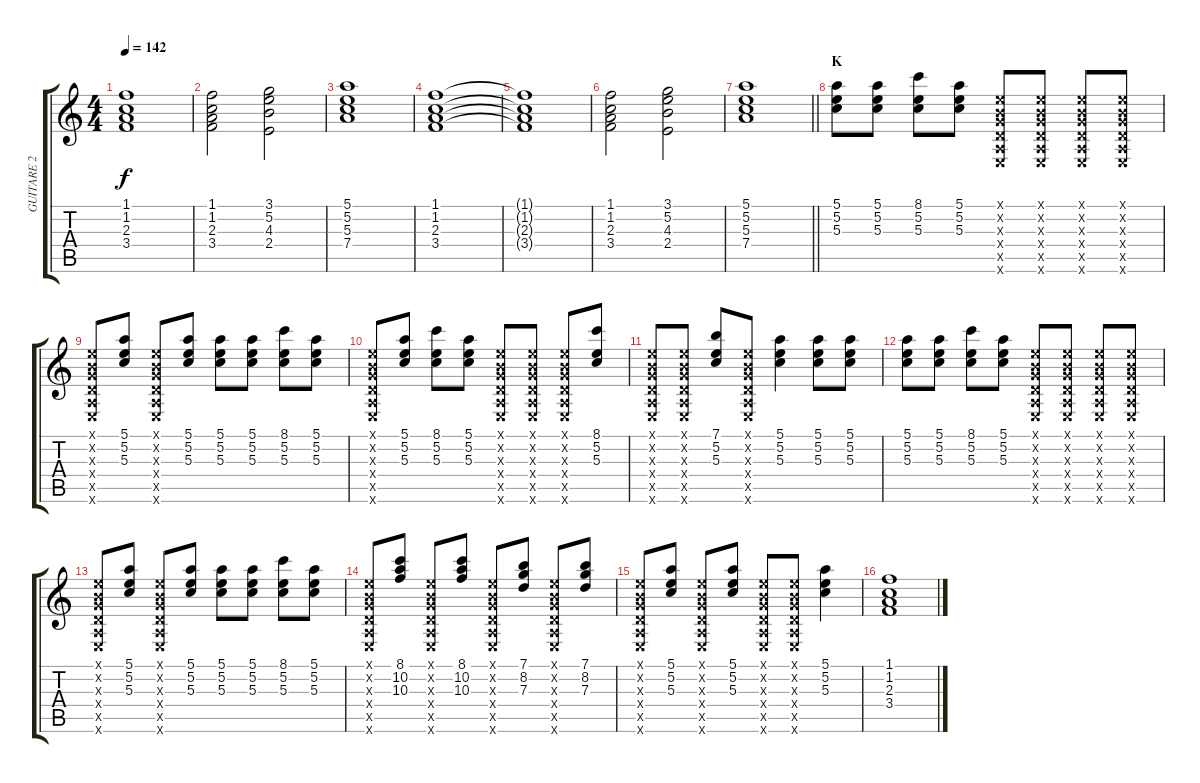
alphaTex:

\track ("GUITARE 2" "GUITARE 2") {instrument distortionguitar}
\staff {score tabs}
\tuning (E4 B3 G3 D3 A2 E2) {hide}
\ts (4 4)
\tempo 142
\clef g2
\ks c
(1.1{t} 1.2{t} 2.3{t} 3.4{t}).1{dy f} |
(1.1 1.2 2.3 3.4).2 (3.1 5.2 4.3 2.4).2 |
(5.1 5.2 5.3 7.4).1 |
(1.1 1.2 2.3 3.4).1 |
(1.1{t} 1.2{t} 2.3{t} 3.4{t}).1 |
(1.1 1.2 2.3 3.4).2 (3.1 5.2 4.3 2.4).2 |
\barLineRight lightlight
(5.1 5.2 5.3 7.4).1 |
\section ("" "K")
(5.1 5.2 5.3).8 (5.1 5.2 5.3).8 (8.1 5.2 5.3).8 (5.1 5.2 5.3).8 (0.1{x} 0.2{x} 0.3{x} 0.4{x} 0.5{x} 0.6{x}).8 (0.1{x} 0.2{x} 0.3{x} 0.4{x} 0.5{x} 0.6{x}).8 (0.1{x} 0.2{x} 0.3{x} 0.4{x} 0.5{x} 0.6{x}).8 (0.1{x} 0.2{x} 0.3{x} 0.4{x} 0.5{x} 0.6{x}).8 |
(0.1{x} 0.2{x} 0.3{x} 0.4{x} 0.5{x} 0.6{x}).8 (5.1 5.2 5.3).8 (0.1{x} 0.2{x} 0.3{x} 0.4{x} 0.5{x} 0.6{x}).8 (5.1 5.2 5.3).8 (5.1 5.2 5.3).8 (5.1 5.2 5.3).8 (8.1 5.2 5.3).8 (5.1 5.2 5.3).8 |
(0.1{x} 0.2{x} 0.3{x} 0.4{x} 0.5{x} 0.6{x}).8 (5.1 5.2 5.3).8 (8.1 5.2 5.3).8 (5.1 5.2 5.3).8 (0.1{x} 0.2{x} 0.3{x} 0.4{x} 0.5{x} 0.6{x}).8 (0.1{x} 0.2{x} 0.3{x} 0.4{x} 0.5{x} 0.6{x}).8 (0.1{x} 0.2{x} 0.3{x} 0.4{x} 0.5{x} 0.6{x}).8 (8.1 5.2 5.3).8 |
(0.1{x} 0.2{x} 0.3{x} 0.4{x} 0.5{x} 0.6{x}).8 (0.1{x} 0.2{x} 0.3{x} 0.4{x} 0.5{x} 0.6{x}).8 (7.1 5.2 5.3).8 (0.1{x} 0.2{x} 0.3{x} 0.4{x} 0.5{x} 0.6{x}).8 (5.1 5.2 5.3).4 (5.1 5.2 5.3).8 (5.1 5.2 5.3).8 |
(5.1 5.2 5.3).8 (5.1 5.2 5.3).8 (8.1 5.2 5.3).8 (5.1 5.2 5.3).8 (0.1{x} 0.2{x} 0.3{x} 0.4{x} 0.5{x} 0.6{x}).8 (0.1{x} 0.2{x} 0.3{x} 0.4{x} 0.5{x} 0.6{x}).8 (0.1{x} 0.2{x} 0.3{x} 0.4{x} 0.5{x} 0.6{x}).8 (0.1{x} 0.2{x} 0.3{x} 0.4{x} 0.5{x} 0.6{x}).8 |
(0.1{x} 0.2{x} 0.3{x} 0.4{x} 0.5{x} 0.6{x}).8 (5.1 5.2 5.3).8 (0.1{x} 0.2{x} 0.3{x} 0.4{x} 0.5{x} 0.6{x}).8 (5.1 5.2 5.3).8 (5.1 5.2 5.3).8 (5.1 5.2 5.3).8 (8.1 5.2 5.3).8 (5.1 5.2 5.3).8 |
(0.1{x} 0.2{x} 0.3{x} 0.4{x} 0.5{x} 0.6{x}).8 (8.1 10.2 10.3).8 (0.1{x} 0.2{x} 0.3{x} 0.4{x} 0.5{x} 0.6{x}).8 (8.1 10.2 10.3).8 (0.1{x} 0.2{x} 0.3{x} 0.4{x} 0.5{x} 0.6{x}).8 (7.1 8.2 7.3).8 (0.1{x} 0.2{x} 0.3{x} 0.4{x} 0.5{x} 0.6{x}).8 (7.1 8.2 7.3).8 |
(0.1{x} 0.2{x} 0.3{x} 0.4{x} 0.5{x} 0.6{x}).8 (5.1 5.2 5.3).8 (0.1{x} 0.2{x} 0.3{x} 0.4{x} 0.5{x} 0.6{x}).8 (5.1 5.2 5.3).8 (0.1{x} 0.2{x} 0.3{x} 0.4{x} 0.5{x} 0.6{x}).8 (0.1{x} 0.2{x} 0.3{x} 0.4{x} 0.5{x} 0.6{x}).8 (5.1 5.2 5.3).4 |
(1.1 1.2 2.3 3.4).1
